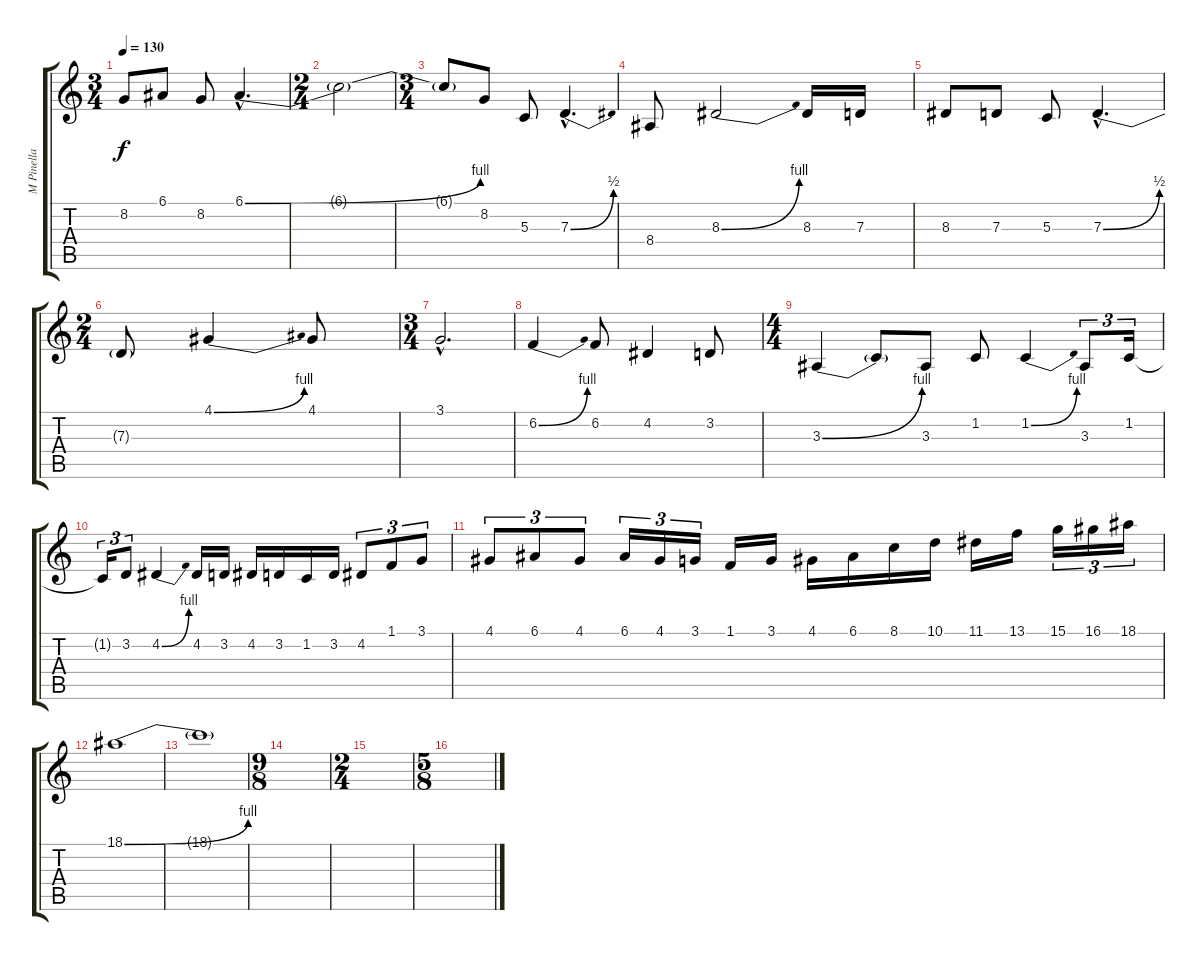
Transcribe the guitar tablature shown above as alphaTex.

\track ("M Pinella" "M Pinella") {instrument clarinet}
\staff {score tabs}
\tuning (E4 B3 G3 D3 A2 E2) {hide}
\ts (3 4)
\tempo 130
\clef g2
\ks c
8.2.8{dy f} 6.1.8 8.2.8 6.1{be (bend 0 0 60 4) hac}.4{d} |
\ts (2 4)
6.1{t}.2 |
\ts (3 4)
6.1{t}.8 8.2.8 5.3.8 7.3{be (bend 0 0 60 2) hac}.4{d} |
8.4.8 8.3{be (bend 0 0 60 4)}.2 8.3.16 7.3.16 |
8.3.8 7.3.8 5.3.8 7.3{be (bend 0 0 60 2) hac}.4{d} |
\ts (2 4)
7.3{t}.8 4.1{be (bend 0 0 60 4)}.4 4.1.8 |
\ts (3 4)
3.1{hac}.2{d} |
6.2{be (bend 0 0 60 4)}.4 6.2.8 4.2.4 3.2.8 |
\ts (4 4)
3.3{be (bend 0 0 60 4)}.4 3.3{t}.8 3.3.8 1.2.8 1.2{be (bend 0 0 60 4)}.4 3.3.8{tu (3 2)} 1.2.16{tu (3 2)} |
1.2{t}.16{tu (3 2)} 3.2.8{tu (3 2)} 4.2{be (bend 0 0 60 4)}.4 4.2.16 3.2.16 4.2.16 3.2.16 1.2.16 3.2.16 4.2.8{tu (3 2)} 1.1.8{tu (3 2)} 3.1.8{tu (3 2)} |
4.1.8{tu (3 2)} 6.1.8{tu (3 2)} 4.1.8{tu (3 2)} 6.1.16{tu (3 2)} 4.1.16{tu (3 2)} 3.1.16{tu (3 2)} 1.1.16 3.1.16 4.1.16 6.1.16 8.1.16 10.1.16 11.1.16 13.1.16 15.1.16{tu (3 2)} 16.1.16{tu (3 2)} 18.1.16{tu (3 2)} |
18.1{be (bend 0 0 60 4)}.1 |
18.1{t}.1 |
\ts (9 8)
|
\ts (2 4)
|
\ts (5 8)
